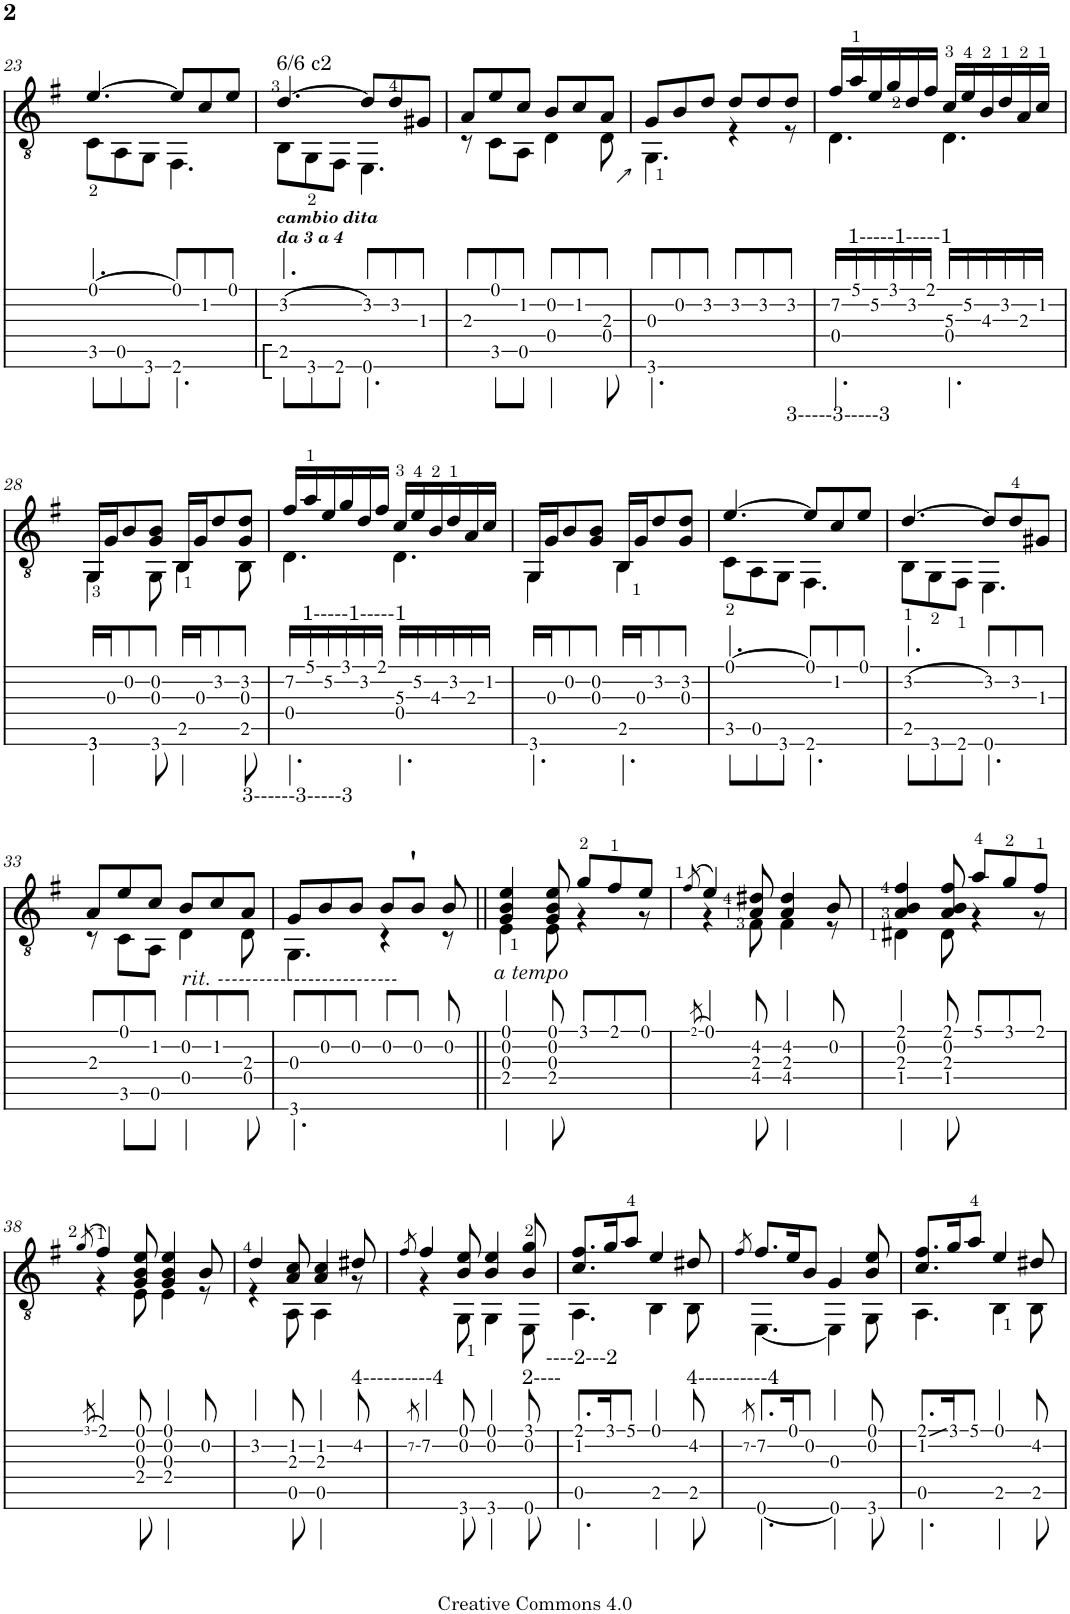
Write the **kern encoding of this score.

**kern	**kern
*part2	*part1
*staff2	*staff1
*I"Chitarra classica (Intavolatura)	*I"Classical Guitar
!!LO:PB:g=z
*	*clefGv2
*k[f#]	*k[f#]
*M6/8	*M6/8
=23	=23
*^	*^
[4.e/	8C\L	[4.e/	8C\L
.	8AA\	.	8AA\
.	8GG\J	.	8GG\J
8e/L]	4.FF#\	8e/L]	4.FF#\
8c/	.	8c/	.
8e/J	.	8e/J	.
=24	=24	=24	=24
!	!	!LO:TX:a:t=6/6 c2	!
!LO:TX:a:Bi:t=cambio dita	!	!	!
!LO:TX:a:t=da 3 a 4	!	!	!
[4.d/	8BB:\L	[4.d/	8BB\L
.	8GG\	.	8GG\
.	8FF#\J	.	8FF#\J
8d/L]	4.EE\	8d/L]	4.EE\
8d/	.	8d/	.
8G#X/J	.	8G#X/J	.
=25	=25	=25	=25
8A/L	8r	8A/L	8r
8e/	8C\L	8e/	8C\L
8c/J	8AA\J	8c/J	8AA\J
8B/L	4D\	8B/L	4D\
8c/	.	8c/	.
8A/J	8D\	8A/J	8D\
=26	=26	=26	=26
!	!	!LO:TX:b:B:t=↗	!
8G/L	4.GG\	8G/L	4.GG\
8B/	.	8B/	.
8d/J	.	8d/J	.
8d/L	4r	8d/L	4r
8d/	.	8d/	.
!LO:TX:b:t=3-----3-----3	!	!	!
8d/J	8r	8d/J	8r
=27	=27	=27	=27
16f#/LL	4.D\	16f#/LL	4.D\
!LO:TX:a:t=1-----1-----1	!	!	!
16a/	.	16a/	.
16e/	.	16e/	.
16g/	.	16g/	.
16d/	.	16d/	.
16f#/JJ	.	16f#/JJ	.
16c/LL	4.D\	16c/LL	4.D\
16e/	.	16e/	.
16B/	.	16B/	.
16d/	.	16d/	.
16A/	.	16A/	.
16c/JJ	.	16c/JJ	.
!!LO:LB:g=z	!!
=28	=28	=28	=28
16GG/LL	4GG\	16GG/LL	4GG\
16G/J	.	16G/J	.
8B/	.	8B/	.
8G/ 8B/J	8GG\	8G/ 8B/J	8GG\
16BB/LL	4BB\	16BB/LL	4BB\
16G/J	.	16G/J	.
8d/	.	8d/	.
!LO:TX:b:t=3------3-----3	!	!	!
8G/ 8d/J	8BB\	8G/ 8d/J	8BB\
=29	=29	=29	=29
16f#/LL	4.D\	16f#/LL	4.D\
!LO:TX:a:t=1-----1-----1	!	!	!
16a/	.	16a/	.
16e/	.	16e/	.
16g/	.	16g/	.
16d/	.	16d/	.
16f#/JJ	.	16f#/JJ	.
16c/LL	4.D\	16c/LL	4.D\
16e/	.	16e/	.
16B/	.	16B/	.
16d/	.	16d/	.
16A/	.	16A/	.
16c/JJ	.	16c/JJ	.
=30	=30	=30	=30
16GG/LL	4.GG\	16GG/LL	4.GG\
16G/J	.	16G/J	.
8B/	.	8B/	.
8G/ 8B/J	.	8G/ 8B/J	.
16BB/LL	4.BB\	16BB/LL	4.BB\
16G/J	.	16G/J	.
8d/	.	8d/	.
8G/ 8d/J	.	8G/ 8d/J	.
=31	=31	=31	=31
[4.e/	8C\L	[4.e/	8C\L
.	8AA\	.	8AA\
.	8GG\J	.	8GG\J
8e/L]	4.FF#\	8e/L]	4.FF#\
8c/	.	8c/	.
8e/J	.	8e/J	.
=32	=32	=32	=32
[4.d/	8BB\L	[4.d/	8BB\L
.	8GG\	.	8GG\
.	8FF#\J	.	8FF#\J
8d/L]	4.EE\	8d/L]	4.EE\
8d/	.	8d/	.
8G#X/J	.	8G#X/J	.
!!LO:LB:g=z	!!
=33	=33	=33	=33
8A/L	8r	8A/L	8r
8e/	8C\L	8e/	8C\L
8c/J	8AA\J	8c/J	8AA\J
!	!	!LO:TX:b:i:t=rit. --------------------------	!
8B/L	4D\	8B/L	4D\
8c/	.	8c/	.
8A/J	8D\	8A/J	8D\
=34	=34	=34	=34
8G/L	4.GG\	8G/L	4.GG\
8B/	.	8B/	.
8B/J	.	8B/J	.
8B/L	4r	8B/L	4r
!	!	!LO:TX:a:B:t='	!
8B/J	.	8B/J	.
8B/	8r	8B/	8r
=35||	=35||	=35||	=35||
!	!	!LO:TX:b:i:t=a tempo	!
4G/ 4B/ 4e/	4E\	4G/ 4B/ 4e/	4E\
8G/ 8B/ 8e/	8E\	8G/ 8B/ 8e/	8E\
8g/L	4r	8g/L	4r
8f#/	.	8f#/	.
8e/J	8r	8e/J	8r
=36	=36	=36	=36
(8qf#/	.	(8qf#/	.
4e/)	4r	4e/)	4r
8A/ 8d#X/	8F#\	8A/ 8d#X/	8F#\
4A/ 4d#/	4F#\	4A/ 4d#/	4F#\
8B/	8r	8B/	8r
=37	=37	=37	=37
4A/ 4B/ 4f#/	4D#X\	4A/ 4B/ 4f#/	4D#X\
8A/ 8B/ 8f#/	8D#\	8A/ 8B/ 8f#/	8D#\
8a/L	4r	8a/L	4r
8g/	.	8g/	.
8f#/J	8r	8f#/J	8r
!!LO:LB:g=z	!!
=38	=38	=38	=38
(8qg/	.	(8qg/	.
4f#/)	4r	4f#/)	4r
8G/ 8B/ 8e/	8E\	8G/ 8B/ 8e/	8E\
4G/ 4B/ 4e/	4E\	4G/ 4B/ 4e/	4E\
8B/	8r	8B/	8r
=39	=39	=39	=39
4d/	4r	4d/	4r
8A/ 8c/	8AA\	8A/ 8c/	8AA\
4A/ 4c/	4AA\	4A/ 4c/	4AA\
!LO:TX:a:t=4----------4	!	!	!
8d#X/	8r	8d#X/	8r
=40	=40	=40	=40
8qf#/	.	8qf#/	.
4f#/	4r	4f#/	4r
8B/ 8e/	8GG\	8B/ 8e/	8GG\
4B/ 4e/	4GG\	4B/ 4e/	4GG\
!LO:TX:a:t=2----	!	!	!
8B/ 8g/	8EE\	8B/ 8g/	8EE\
=41	=41	=41	=41
!LO:TX:a:t=----2---2	!	!	!
8.c/ 8.f#/L	4.AA\	8.c/ 8.f#/L	4.AA\
16g/K	.	16g/K	.
8a/J	.	8a/J	.
4e/	4BB\	4e/	4BB\
!LO:TX:a:t=4----------4	!	!	!
8d#X/	8BB\	8d#X/	8BB\
=42	=42	=42	=42
8qf#/	.	8qf#/	.
8.f#/L	[4.EE\	8.f#/L	[4.EE\
16e/K	.	16e/K	.
8B/J	.	8B/J	.
4G/	4EE\]	4G/	4EE\]
8B/ 8e/	8GG\	8B/ 8e/	8GG\
=43	=43	=43	=43
8.c/ 8.f#/L	4.AA\	8.c/ 8.f#/L	4.AA\
16g/K	.	16g/K	.
8a/J	.	8a/J	.
4e/	4BB\	4e/	4BB\
8d#X/	8BB\	8d#X/	8BB\
*v	*v	*	*
*	*v	*v
=	=
*-	*-
